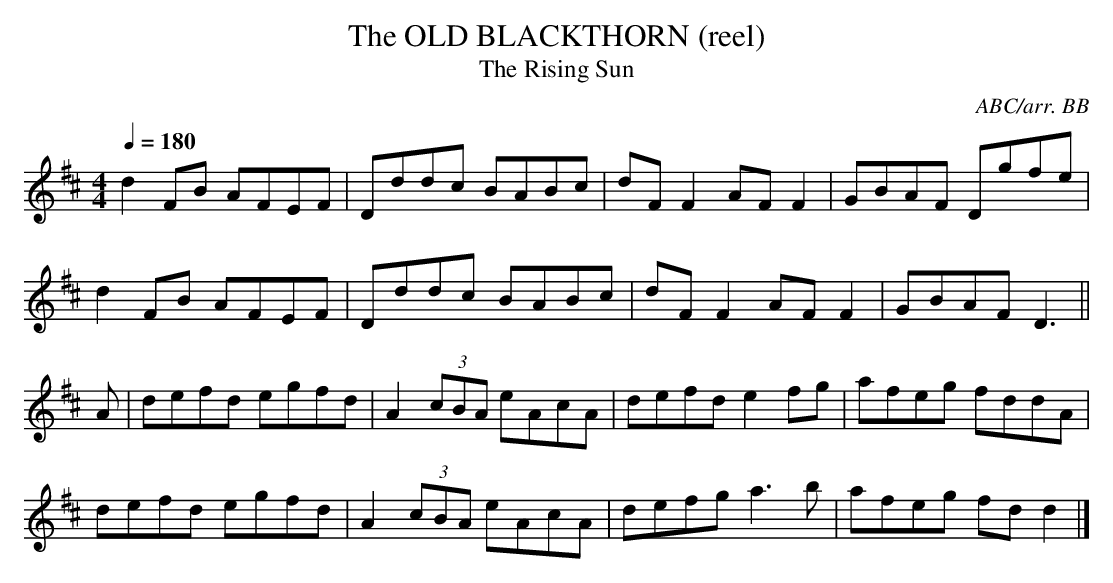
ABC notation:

X:1
T:OLD BLACKTHORN (reel), The
T:The Rising Sun
C:ABC/arr. BB
M:4/4
L:1/8
Q:1/4=180
K:D
d2FB AFEF|Dddc BABc|dFF2 AFF2|GBAF Dgfe|
d2FB AFEF|Dddc BABc|dFF2 AFF2|GBAF D3 ||
A|defd egfd|A2 (3cBA eAcA|defd e2fg|afeg fddA|
defd egfd|A2 (3cBA eAcA|defg a3b|afeg fdd2|]
